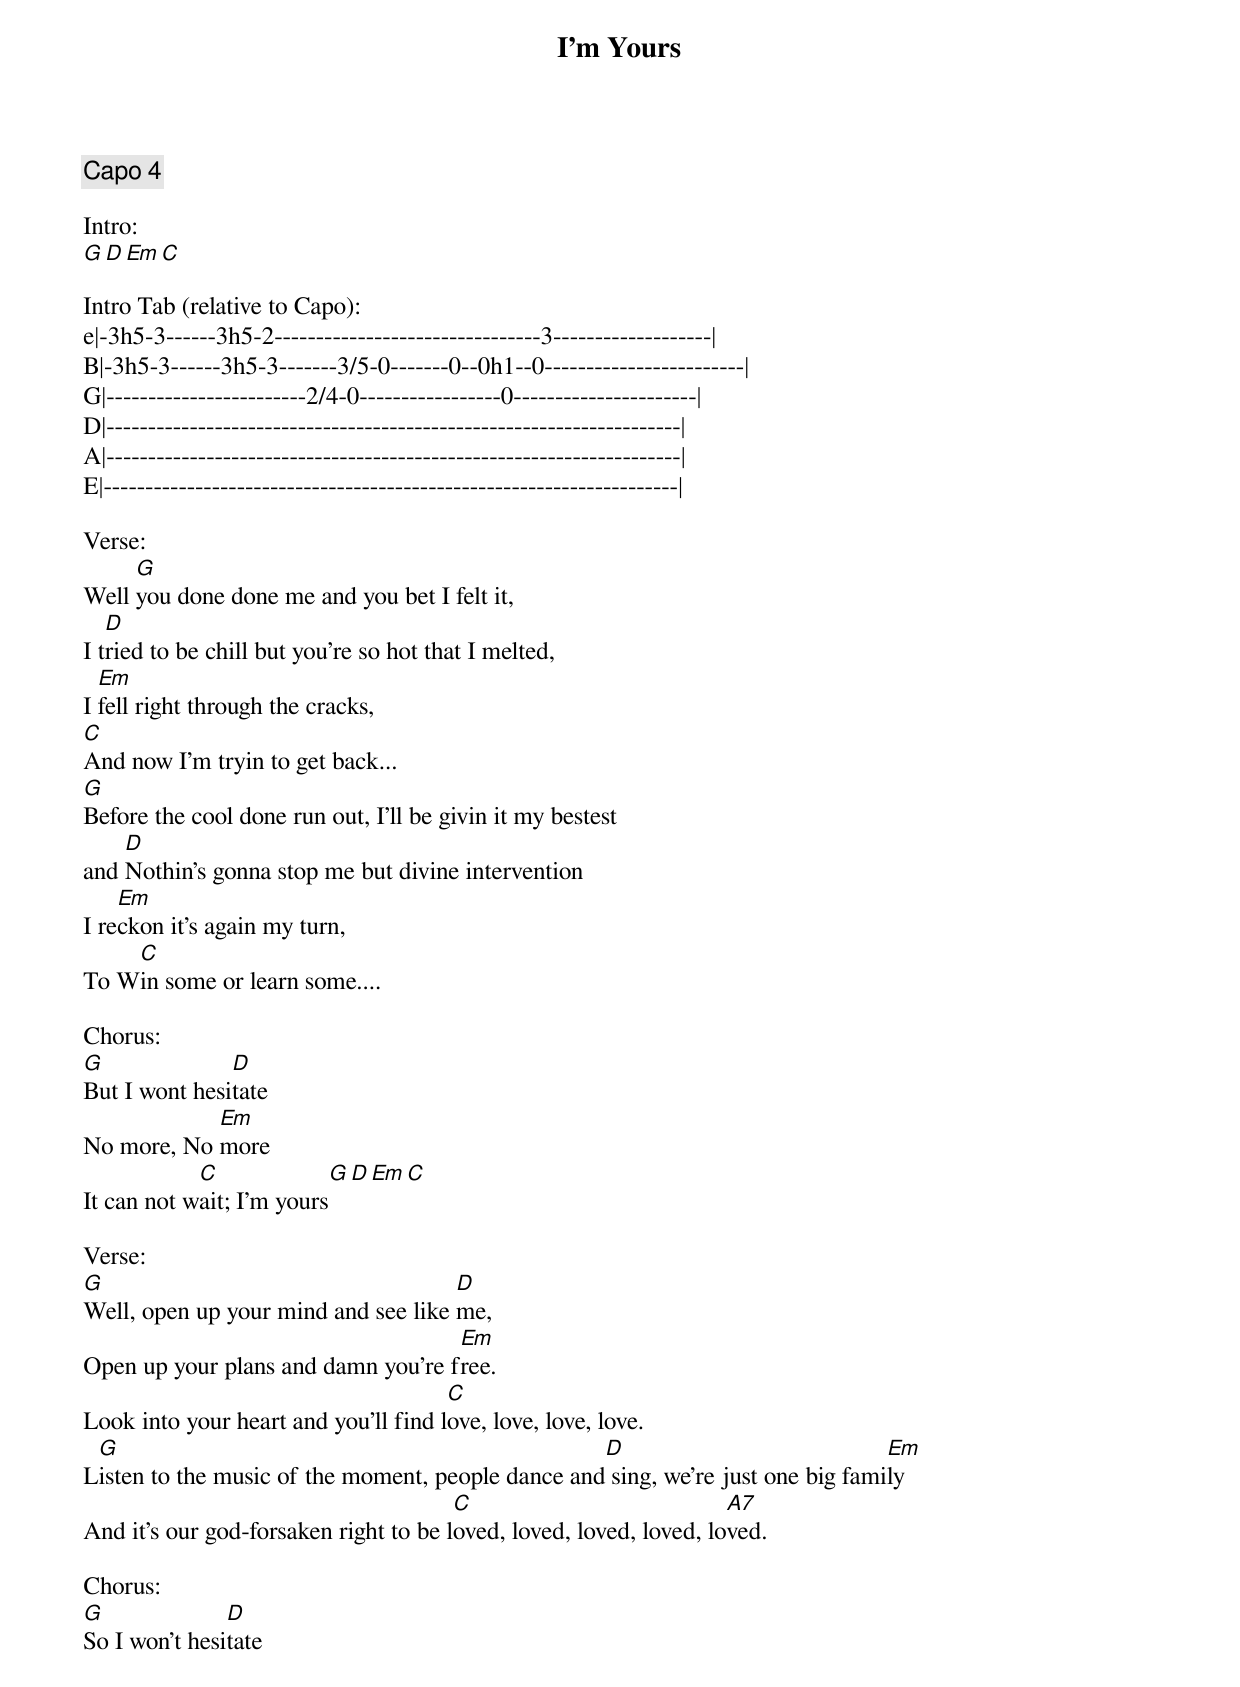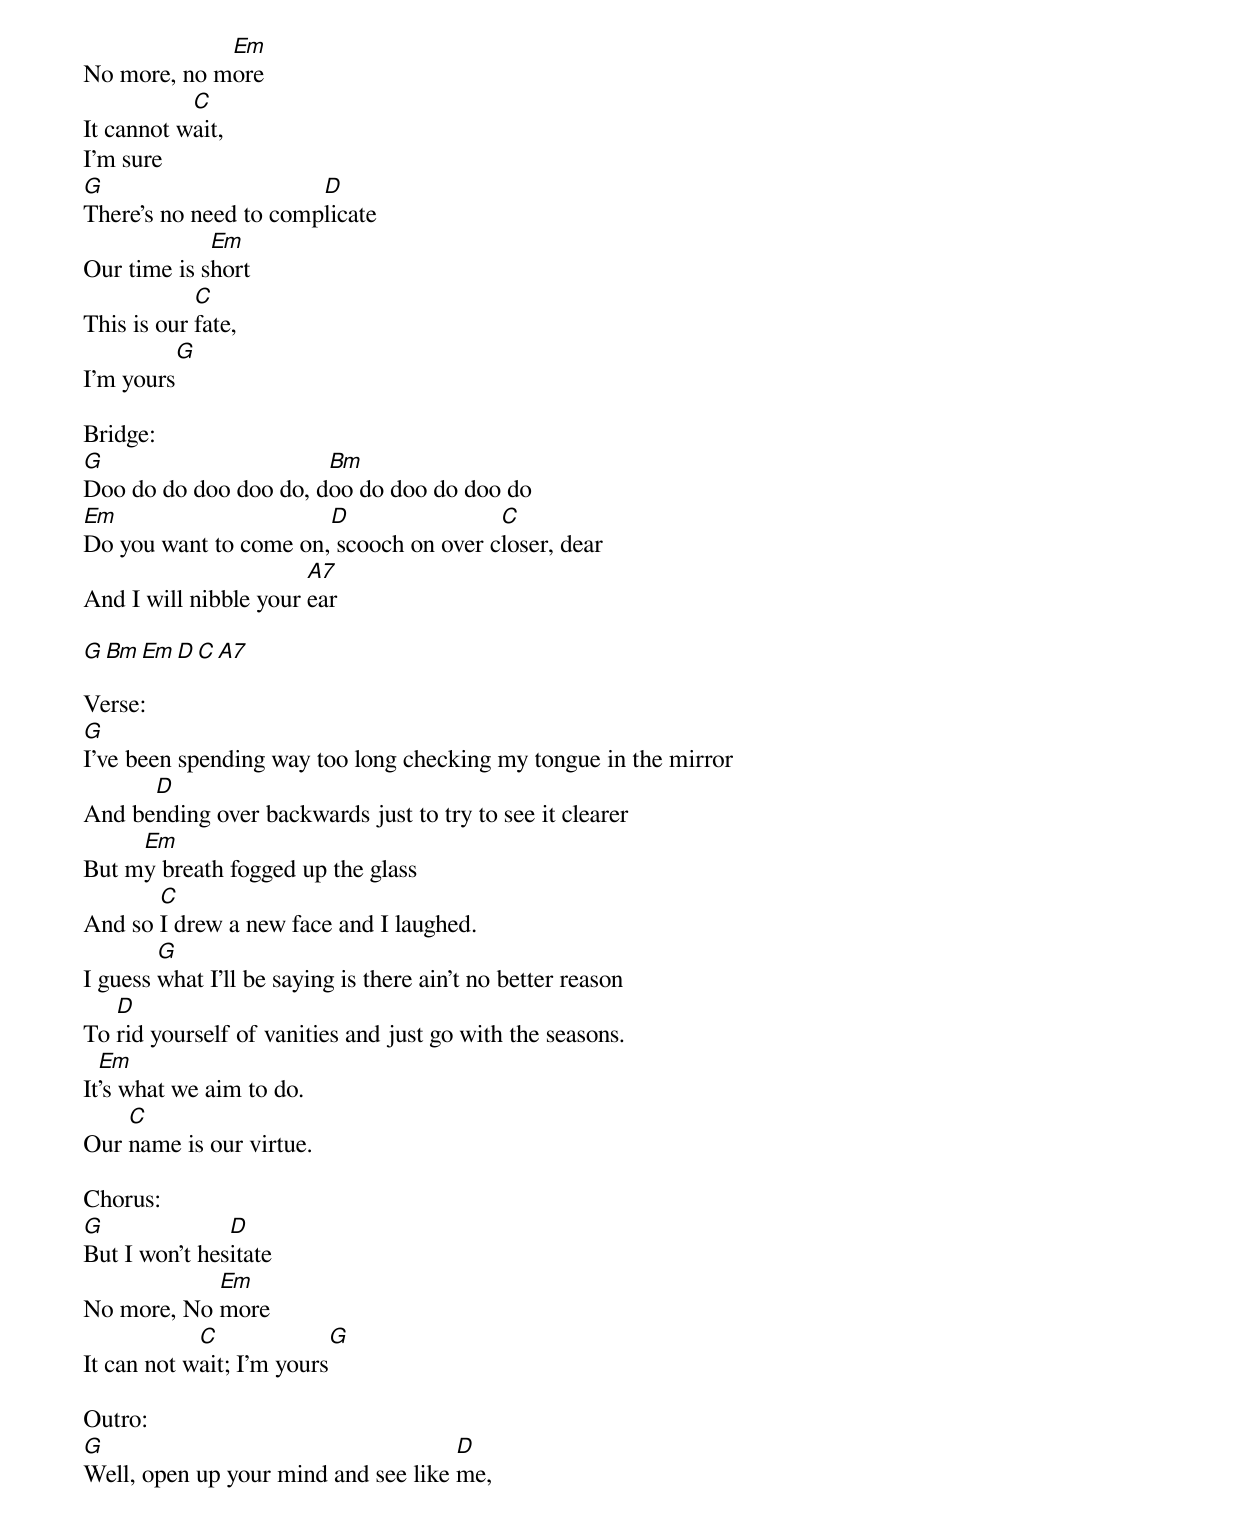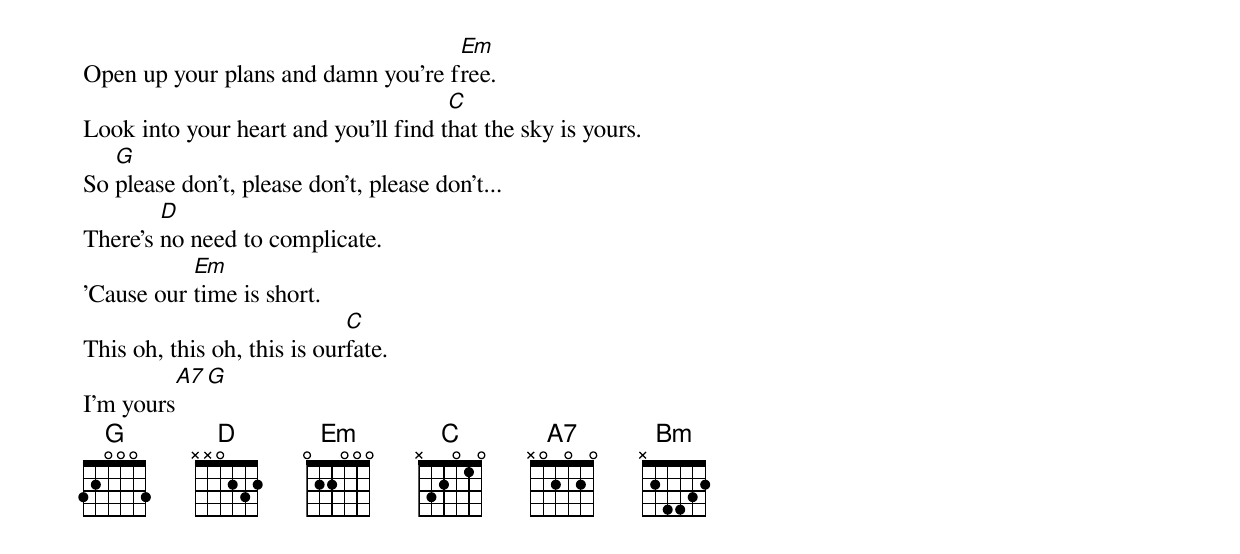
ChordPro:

{title:I'm Yours}
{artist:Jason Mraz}
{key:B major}
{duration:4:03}
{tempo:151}
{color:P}

{comment: Capo 4}

Intro:
[G D Em C]

Intro Tab (relative to Capo):
e|-3h5-3------3h5-2--------------------------------3-------------------|
B|-3h5-3------3h5-3-------3/5-0-------0--0h1--0------------------------|
G|------------------------2/4-0-----------------0----------------------|
D|---------------------------------------------------------------------|
A|---------------------------------------------------------------------|
E|---------------------------------------------------------------------|

Verse:
Well [G]you done done me and you bet I felt it,
I t[D]ried to be chill but you're so hot that I melted,
I [Em]fell right through the cracks,
[C]And now I'm tryin to get back...
[G]Before the cool done run out, I'll be givin it my bestest
and [D]Nothin's gonna stop me but divine intervention
I re[Em]ckon it's again my turn,
To W[C]in some or learn some....

Chorus:
[G]But I wont hesi[D]tate
No more, No [Em]more
It can not w[C]ait; I'm yours[G][D][Em][C]

Verse:
[G]Well, open up your mind and see like [D]me,
Open up your plans and damn you're f[Em]ree.
Look into your heart and you'll find l[C]ove, love, love, love.
L[G]isten to the music of the moment, people dance and[D] sing, we're just one big fami[Em]ly
And it's our god-forsaken right to be l[C]oved, loved, loved, loved, lo[A7]ved.

Chorus:
[G]So I won't hesi[D]tate
No more, no m[Em]ore
It cannot w[C]ait,
I'm sure
[G]There's no need to comp[D]licate
Our time is s[Em]hort
This is our [C]fate,
I'm yours[G]

Bridge:
[G]Doo do do doo doo do, d[Bm]oo do doo do doo do
[Em]Do you want to come on,[D] scooch on over c[C]loser, dear
And I will nibble your [A7]ear

[G][Bm][Em][D][C][A7]

Verse:
[G]I've been spending way too long checking my tongue in the mirror
And be[D]nding over backwards just to try to see it clearer
But m[Em]y breath fogged up the glass
And so [C]I drew a new face and I laughed.
I guess [G]what I'll be saying is there ain't no better reason
To [D]rid yourself of vanities and just go with the seasons.
It[Em]'s what we aim to do.
Our [C]name is our virtue.

Chorus:
[G]But I won't hes[D]itate
No more, No [Em]more
It can not w[C]ait; I'm yours[G]

Outro:
[G]Well, open up your mind and see like [D]me,
Open up your plans and damn you're f[Em]ree.
Look into your heart and you'll find t[C]hat the sky is yours.
So [G]please don't, please don't, please don't...
There's [D]no need to complicate.
'Cause our [Em]time is short.
This oh, this oh, this is our[C]fate.
I'm yours[A7][G]
